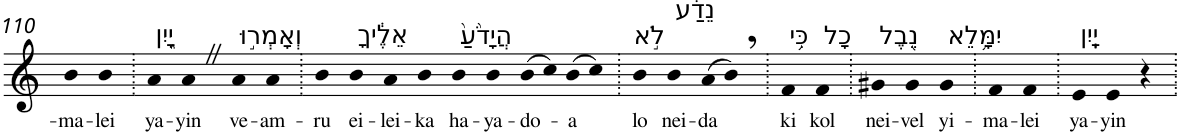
**kern	**text
*part1	*part1
*staff1	*staff1
*I"Piano	*
*I'Pno	*
!!LO:PB:g=z
*clefG2	*
*k[]	*
=110	=110
!	!LO:LY:b
4b	-ma-
!	!LO:LY:b
4b	-lei
=111.	=111.
!LO:TX:a:t=יָ֑יִן	!
!	!LO:LY:b
4a	ya-
!	!LO:LY:b
4aZ	-yin
!LO:TX:a:t=וְאָמְר֣וּ	!
!	!LO:LY:b
4a	ve-
!	!LO:LY:b
4a	-am-
=112.	=112.
!	!LO:LY:b
4b	-ru
!LO:TX:a:t=אֵלֶ֔יךָ	!
!	!LO:LY:b
4b	ei-
!	!LO:LY:b
4a	-lei-
!	!LO:LY:b
4b	-ka
!LO:TX:a:t=הֲיָדֹ֙עַ֙	!
!	!LO:LY:b
4b	ha-
!	!LO:LY:b
4b	-ya-
!	!LO:LY:b
(>8b	-do-
8cc)	.
!	!LO:LY:b
(>8b	-a
8cc)	.
=113.	=113.
!LO:TX:a:t=לֹ֣א	!
!	!LO:LY:b
4b	lo
!LO:TX:a:t=נֵדַ֔ע	!
!	!LO:LY:b
4b	nei-
!	!LO:LY:b
(>8a	-da
8b,)	.
=114.	=114.
!LO:TX:a:t=כִּ֥י	!
!	!LO:LY:b
4f	ki
!LO:TX:a:t=כָל	!
!	!LO:LY:b
4f	kol
=115.	=115.
!LO:TX:a:t=נֵ֖בֶל	!
!	!LO:LY:b
4g#X	nei-
!	!LO:LY:b
4g#	-vel
!LO:TX:a:t=יִמָּ֥לֵא	!
!	!LO:LY:b
4g#	yi-
=116.	=116.
!	!LO:LY:b
4f	-ma-
!	!LO:LY:b
4f	-lei
=117.	=117.
!LO:TX:a:t=יָֽיִן	!
!	!LO:LY:b
4e	ya-
!	!LO:LY:b
4e	-yin
4r	.
=.	=.
*-	*-
